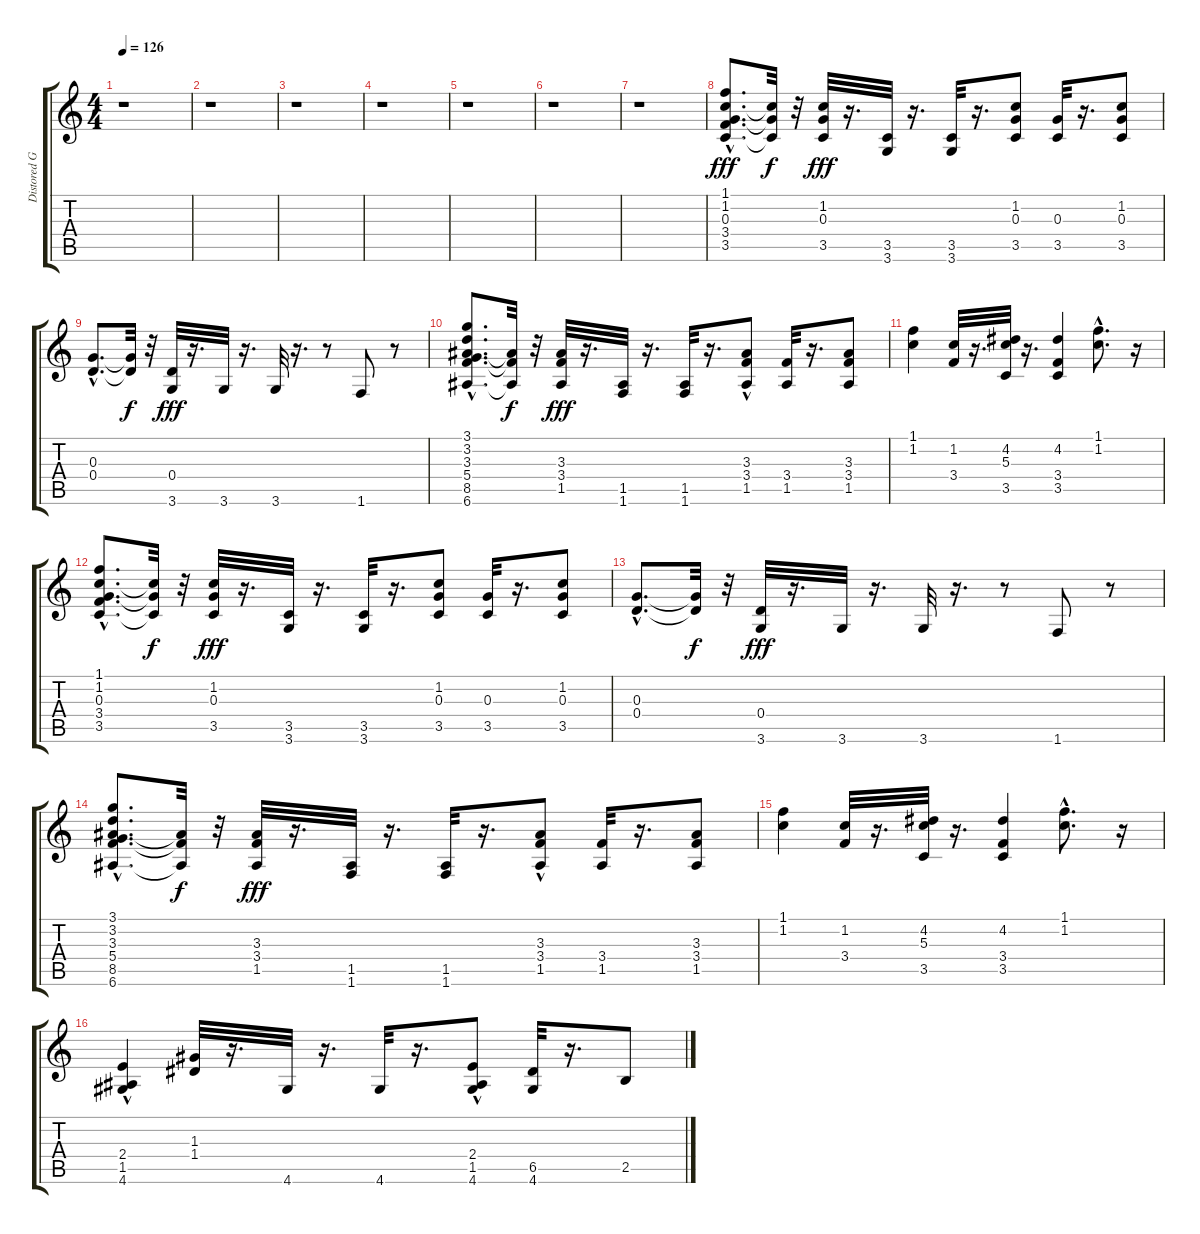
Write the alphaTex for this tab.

\track ("Distored Guitars" "Distored G") {instrument distortionguitar}
\staff {score tabs}
\tuning (E4 B3 G3 D3 A2 E2) {hide}
\ts (4 4)
\tempo 126
\clef g2
\ks c
r.1{dy f} |
r.1 |
r.1 |
r.1 |
r.1 |
r.1 |
r.1 |
(1.1 1.2{hac} 0.3{hac} 3.4 3.5{hac}).8{d dy fff} (1.2{t} 0.3{t} 3.5{t}).32{dy f} r.32 (1.2 0.3 3.5).32{dy fff} r.16{d} (3.5 3.6).32 r.16{d} (3.5 3.6).32 r.16{d} (1.2 0.3 3.5).8 (0.3 3.5).32 r.16{d} (1.2 0.3 3.5).8 |
(0.3{hac} 0.4{hac}).8{d} (0.3{t} 0.4{t}).32{dy f} r.32 (0.4 3.6).32{dy fff} r.16{d} 3.6.32 r.16{d} 3.6.32 r.16{d} r.8 1.6.8 r.8 |
(3.1 3.2 3.3{hac} 5.4 8.5{hac} 6.6{hac}).8{d} (3.3{t} 8.5{t} 6.6{t}).32{dy f} r.32 (3.3 3.4 1.5).32{dy fff} r.16{d} (1.5 1.6).32 r.16{d} (1.5 1.6).32 r.16{d} (3.3{hac} 3.4 1.5).8 (3.4 1.5).32 r.16{d} (3.3 3.4 1.5).8 |
(1.1 1.2).4 (1.2 3.4).32 r.16{d} (4.2 5.3 3.5).32 r.16{d} (4.2 3.4 3.5).4 (1.1{hac} 1.2{hac}).8{d} r.16 |
(1.1 1.2{hac} 0.3{hac} 3.4 3.5{hac}).8{d} (1.2{t} 0.3{t} 3.5{t}).32{dy f} r.32 (1.2 0.3 3.5).32{dy fff} r.16{d} (3.5 3.6).32 r.16{d} (3.5 3.6).32 r.16{d} (1.2 0.3 3.5).8 (0.3 3.5).32 r.16{d} (1.2 0.3 3.5).8 |
(0.3{hac} 0.4{hac}).8{d} (0.3{t} 0.4{t}).32{dy f} r.32 (0.4 3.6).32{dy fff} r.16{d} 3.6.32 r.16{d} 3.6.32 r.16{d} r.8 1.6.8 r.8 |
(3.1 3.2 3.3{hac} 5.4 8.5{hac} 6.6{hac}).8{d} (3.3{t} 8.5{t} 6.6{t}).32{dy f} r.32 (3.3 3.4 1.5).32{dy fff} r.16{d} (1.5 1.6).32 r.16{d} (1.5 1.6).32 r.16{d} (3.3{hac} 3.4 1.5).8 (3.4 1.5).32 r.16{d} (3.3 3.4 1.5).8 |
(1.1 1.2).4 (1.2 3.4).32 r.16{d} (4.2 5.3 3.5).32 r.16{d} (4.2 3.4 3.5).4 (1.1{hac} 1.2{hac}).8{d} r.16 |
(2.4{hac} 1.5 4.6).4 (1.3 1.4).32 r.16{d} 4.6.32 r.16{d} 4.6.32 r.16{d} (2.4{hac} 1.5 4.6).8 (6.5 4.6).32 r.16{d} 2.5.8
